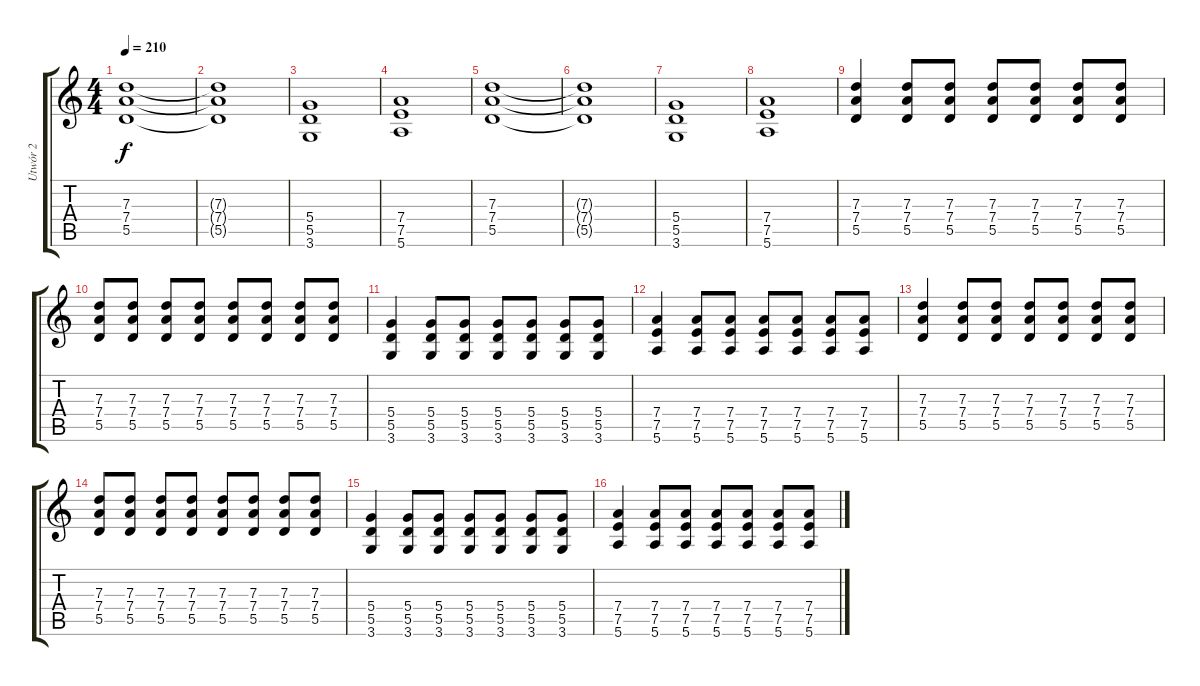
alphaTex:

\track ("Utwór 2" "Utwór 2") {instrument distortionguitar}
\staff {score tabs}
\tuning (E4 B3 G3 D3 A2 E2) {hide}
\ts (4 4)
\tempo 210
\clef g2
\ks c
(7.3 7.4 5.5).1{dy f instrument distortionguitar} |
(7.3{t} 7.4{t} 5.5{t}).1 |
(5.4 5.5 3.6).1 |
(7.4 7.5 5.6).1 |
(7.3 7.4 5.5).1 |
(7.3{t} 7.4{t} 5.5{t}).1 |
(5.4 5.5 3.6).1 |
(7.4 7.5 5.6).1 |
(7.3 7.4 5.5).4 (7.3 7.4 5.5).8 (7.3 7.4 5.5).8 (7.3 7.4 5.5).8 (7.3 7.4 5.5).8 (7.3 7.4 5.5).8 (7.3 7.4 5.5).8 |
(7.3 7.4 5.5).8 (7.3 7.4 5.5).8 (7.3 7.4 5.5).8 (7.3 7.4 5.5).8 (7.3 7.4 5.5).8 (7.3 7.4 5.5).8 (7.3 7.4 5.5).8 (7.3 7.4 5.5).8 |
(5.4 5.5 3.6).4 (5.4 5.5 3.6).8 (5.4 5.5 3.6).8 (5.4 5.5 3.6).8 (5.4 5.5 3.6).8 (5.4 5.5 3.6).8 (5.4 5.5 3.6).8 |
(7.4 7.5 5.6).4 (7.4 7.5 5.6).8 (7.4 7.5 5.6).8 (7.4 7.5 5.6).8 (7.4 7.5 5.6).8 (7.4 7.5 5.6).8 (7.4 7.5 5.6).8 |
(7.3 7.4 5.5).4 (7.3 7.4 5.5).8 (7.3 7.4 5.5).8 (7.3 7.4 5.5).8 (7.3 7.4 5.5).8 (7.3 7.4 5.5).8 (7.3 7.4 5.5).8 |
(7.3 7.4 5.5).8 (7.3 7.4 5.5).8 (7.3 7.4 5.5).8 (7.3 7.4 5.5).8 (7.3 7.4 5.5).8 (7.3 7.4 5.5).8 (7.3 7.4 5.5).8 (7.3 7.4 5.5).8 |
(5.4 5.5 3.6).4 (5.4 5.5 3.6).8 (5.4 5.5 3.6).8 (5.4 5.5 3.6).8 (5.4 5.5 3.6).8 (5.4 5.5 3.6).8 (5.4 5.5 3.6).8 |
(7.4 7.5 5.6).4 (7.4 7.5 5.6).8 (7.4 7.5 5.6).8 (7.4 7.5 5.6).8 (7.4 7.5 5.6).8 (7.4 7.5 5.6).8 (7.4 7.5 5.6).8
